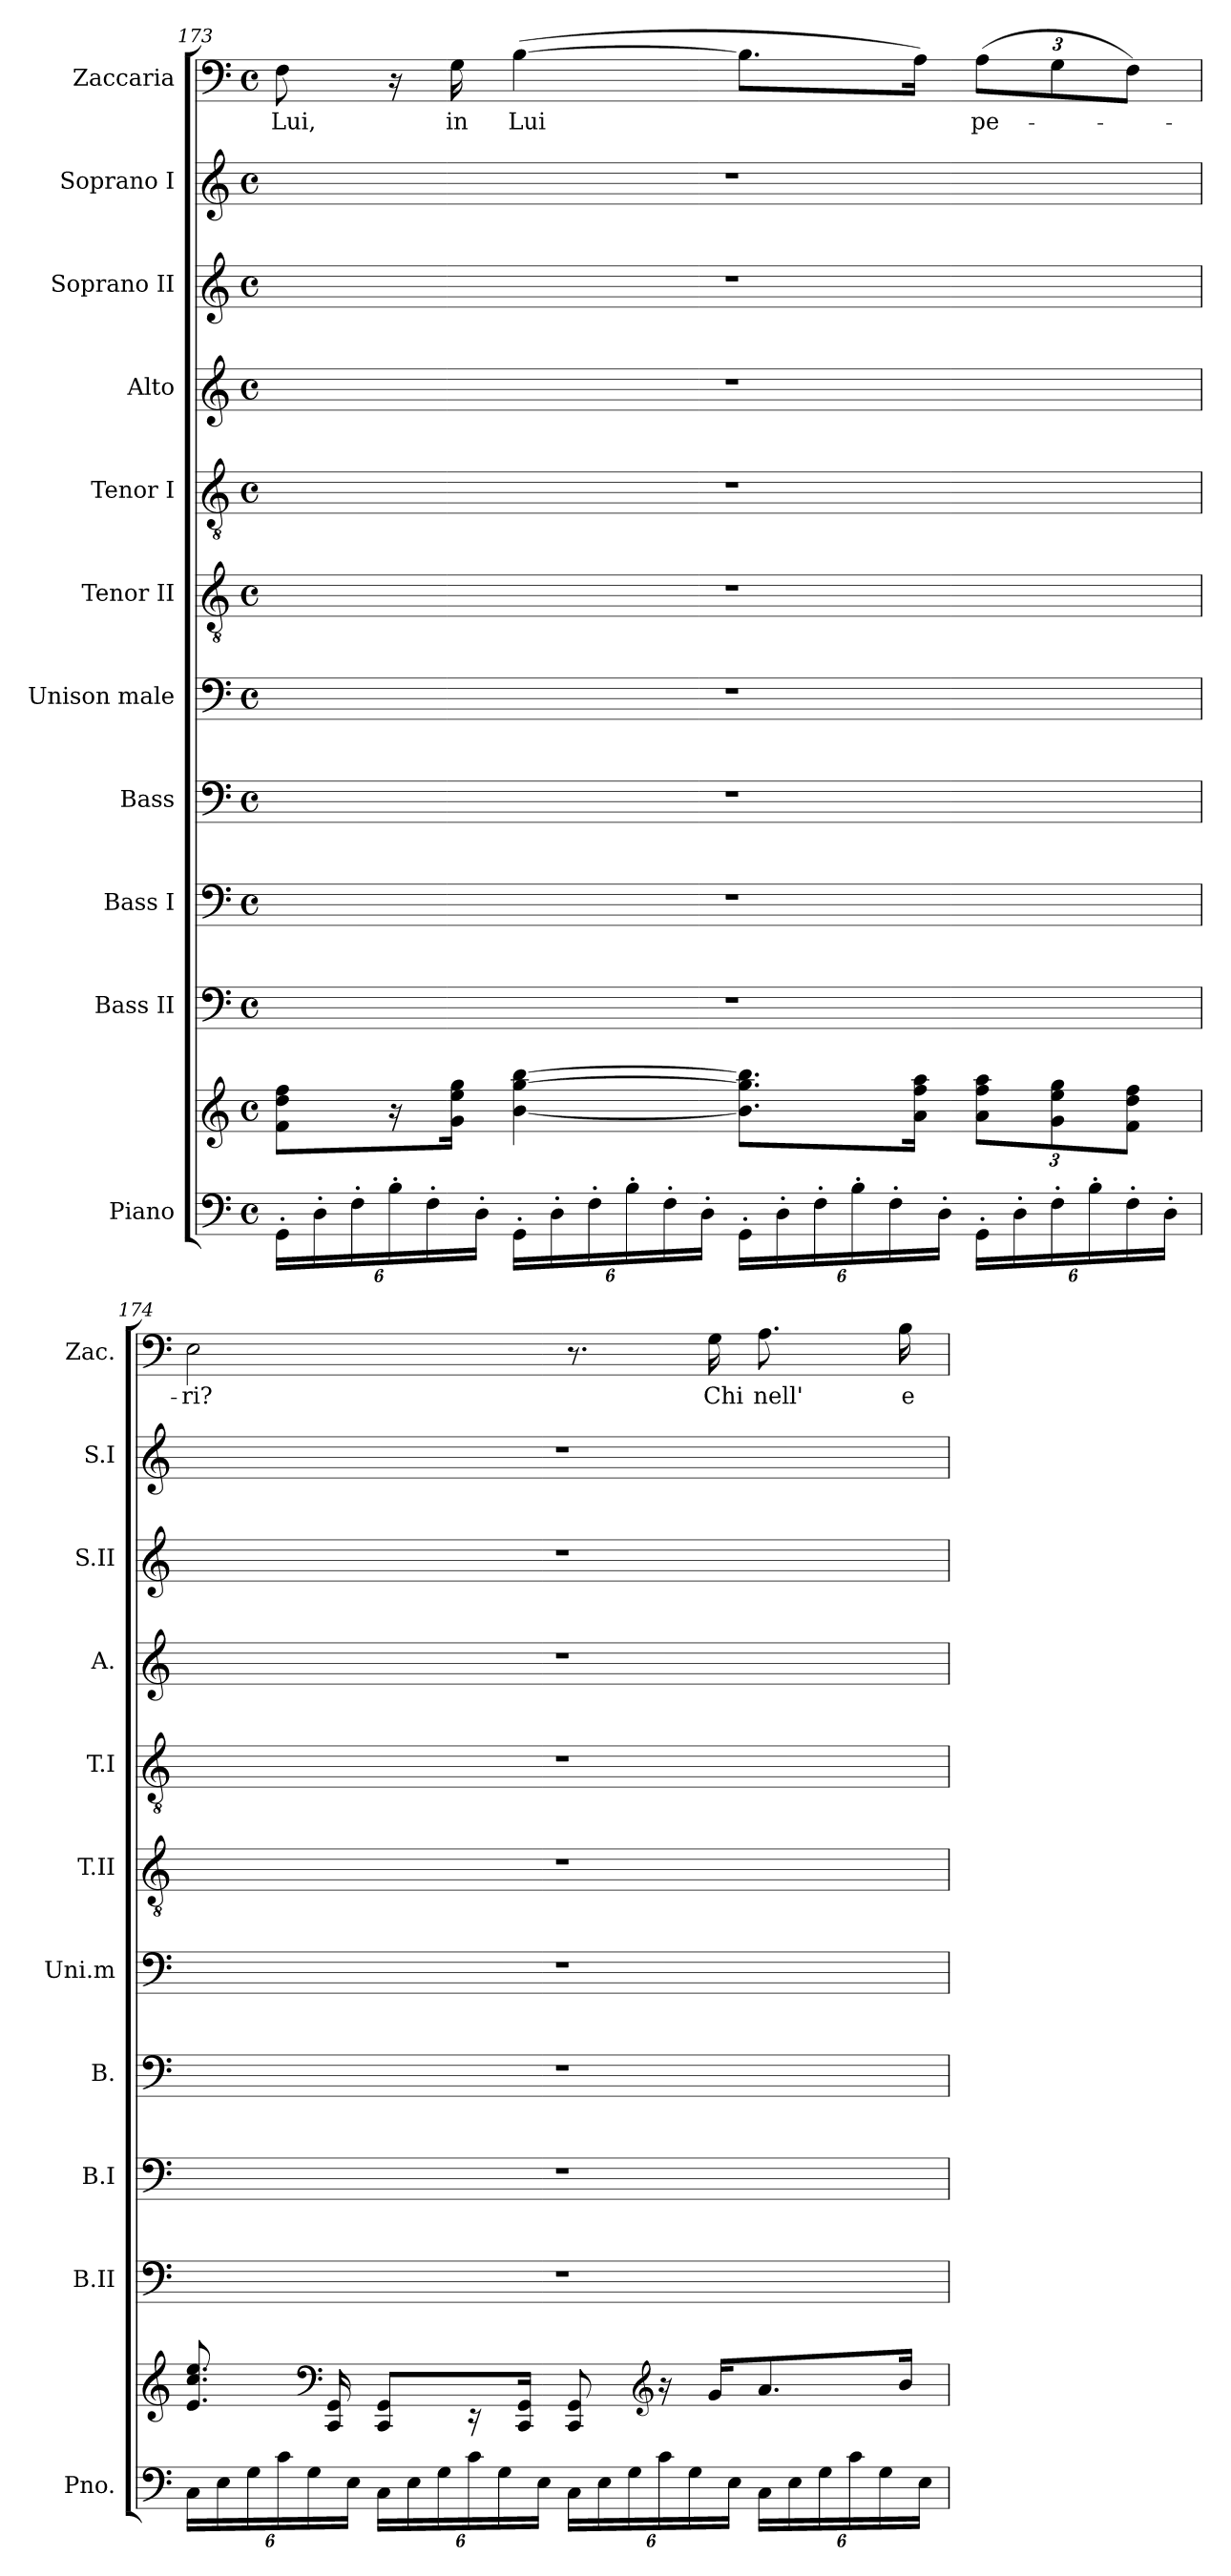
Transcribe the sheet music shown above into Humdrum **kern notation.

**kern	**kern	**kern	**kern	**kern	**kern	**kern	**kern	**kern	**kern	**kern	**kern	**text
*part11	*part11	*part10	*part9	*part8	*part7	*part6	*part5	*part4	*part3	*part2	*part1	*part1
*staff12	*staff11	*staff10	*staff9	*staff8	*staff7	*staff6	*staff5	*staff4	*staff3	*staff2	*staff1	*staff1
*I"Piano	*	*I"Bass II	*I"Bass I	*I"Bass	*I"Unison male	*I"Tenor II	*I"Tenor I	*I"Alto	*I"Soprano II	*I"Soprano I	*I"Zaccaria	*
*I'Pno.	*	*I'B.II	*I'B.I	*I'B.	*I'Uni.m	*I'T.II	*I'T.I	*I'A.	*I'S.II	*I'S.I	*I'Zac.	*
!!LO:LB:g=z
*clefF4	*clefG2	*clefF4	*clefF4	*clefF4	*clefF4	*clefGv2	*clefGv2	*clefG2	*clefG2	*clefG2	*clefF4	*
*k[]	*k[]	*k[]	*k[]	*k[]	*k[]	*k[]	*k[]	*k[]	*k[]	*k[]	*k[]	*
*M4/4	*M4/4	*M4/4	*M4/4	*M4/4	*M4/4	*M4/4	*M4/4	*M4/4	*M4/4	*M4/4	*M4/4	*
*met(c)	*met(c)	*met(c)	*met(c)	*met(c)	*met(c)	*met(c)	*met(c)	*met(c)	*met(c)	*met(c)	*met(c)	*
*Xbrackettup	*	*	*	*	*	*	*	*	*	*	*	*
=173	=173	=173	=173	=173	=173	=173	=173	=173	=173	=173	=173	=173
!	!	!	!	!	!	!	!	!	!	!	!	!LO:LY:b
24GG'\LL	8f\ 8dd\ 8ff\L	1r	1r	1r	1r	1r	1r	1r	1r	1r	8F\	Lui,
24D'\	.	.	.	.	.	.	.	.	.	.	.	.
24F'\	.	.	.	.	.	.	.	.	.	.	.	.
24B'\	16r	.	.	.	.	.	.	.	.	.	16r	.
24F'\	.	.	.	.	.	.	.	.	.	.	.	.
!	!	!	!	!	!	!	!	!	!	!	!	!LO:LY:b
.	16g\ 16ee\ 16gg\Jk	.	.	.	.	.	.	.	.	.	16G\	in
24D'\JJ	.	.	.	.	.	.	.	.	.	.	.	.
!	!	!	!	!	!	!	!	!	!	!	!	!LO:LY:b
24GG'\LL	[4b\ [4gg\ [4bb\	.	.	.	.	.	.	.	.	.	(>[4B\	Lui
24D'\	.	.	.	.	.	.	.	.	.	.	.	.
24F'\	.	.	.	.	.	.	.	.	.	.	.	.
24B'\	.	.	.	.	.	.	.	.	.	.	.	.
24F'\	.	.	.	.	.	.	.	.	.	.	.	.
24D'\JJ	.	.	.	.	.	.	.	.	.	.	.	.
24GG'\LL	8.b\] 8.gg\] 8.bb\]L	.	.	.	.	.	.	.	.	.	8.B\L]	.
24D'\	.	.	.	.	.	.	.	.	.	.	.	.
24F'\	.	.	.	.	.	.	.	.	.	.	.	.
24B'\	.	.	.	.	.	.	.	.	.	.	.	.
24F'\	.	.	.	.	.	.	.	.	.	.	.	.
.	16a\ 16ff\ 16aa\Jk	.	.	.	.	.	.	.	.	.	16A\Jk)	.
24D'\JJ	.	.	.	.	.	.	.	.	.	.	.	.
*	*Xbrackettup	*	*	*	*	*	*	*	*	*	*Xbrackettup	*
!	!	!	!	!	!	!	!	!	!	!	!	!LO:LY:b
24GG'\LL	12a\ 12ff\ 12aa\L	.	.	.	.	.	.	.	.	.	(>12A\L	pe-
24D'\	.	.	.	.	.	.	.	.	.	.	.	.
24F'\	12g\ 12ee\ 12gg\	.	.	.	.	.	.	.	.	.	12G\	.
24B'\	.	.	.	.	.	.	.	.	.	.	.	.
24F'\	12f\ 12dd\ 12ff\J	.	.	.	.	.	.	.	.	.	12F\J)	.
24D'\JJ	.	.	.	.	.	.	.	.	.	.	.	.
=174	=174	=174	=174	=174	=174	=174	=174	=174	=174	=174	=174	=174
!	!	!	!	!	!	!	!	!	!	!	!	!LO:LY:b
24C\LL	8.e/ 8.cc/ 8.ee/	1r	1r	1r	1r	1r	1r	1r	1r	1r	2E\	-ri?
24E\	.	.	.	.	.	.	.	.	.	.	.	.
24G\	.	.	.	.	.	.	.	.	.	.	.	.
24c\	.	.	.	.	.	.	.	.	.	.	.	.
24G\	.	.	.	.	.	.	.	.	.	.	.	.
*	*clefF4	*	*	*	*	*	*	*	*	*	*	*
.	16CC/ 16GG/	.	.	.	.	.	.	.	.	.	.	.
24E\JJ	.	.	.	.	.	.	.	.	.	.	.	.
24C\LL	8CC/ 8GG/L	.	.	.	.	.	.	.	.	.	.	.
24E\	.	.	.	.	.	.	.	.	.	.	.	.
24G\	.	.	.	.	.	.	.	.	.	.	.	.
24c\	16r	.	.	.	.	.	.	.	.	.	.	.
24G\	.	.	.	.	.	.	.	.	.	.	.	.
.	16CC/ 16GG/Jk	.	.	.	.	.	.	.	.	.	.	.
24E\JJ	.	.	.	.	.	.	.	.	.	.	.	.
24C\LL	8CC/ 8GG/	.	.	.	.	.	.	.	.	.	8.r	.
24E\	.	.	.	.	.	.	.	.	.	.	.	.
24G\	.	.	.	.	.	.	.	.	.	.	.	.
*	*clefG2	*	*	*	*	*	*	*	*	*	*	*
24c\	16r	.	.	.	.	.	.	.	.	.	.	.
24G\	.	.	.	.	.	.	.	.	.	.	.	.
!	!	!	!	!	!	!	!	!	!	!	!	!LO:LY:b
.	16g/KL	.	.	.	.	.	.	.	.	.	16G\	Chi
24E\JJ	.	.	.	.	.	.	.	.	.	.	.	.
!	!	!	!	!	!	!	!	!	!	!	!	!LO:LY:b
24C\LL	8.a/	.	.	.	.	.	.	.	.	.	8.A\	nell'
24E\	.	.	.	.	.	.	.	.	.	.	.	.
24G\	.	.	.	.	.	.	.	.	.	.	.	.
24c\	.	.	.	.	.	.	.	.	.	.	.	.
24G\	.	.	.	.	.	.	.	.	.	.	.	.
!	!	!	!	!	!	!	!	!	!	!	!	!LO:LY:b
.	16b/Jk	.	.	.	.	.	.	.	.	.	16B\	e-
24E\JJ	.	.	.	.	.	.	.	.	.	.	.	.
=	=	=	=	=	=	=	=	=	=	=	=	=
*-	*-	*-	*-	*-	*-	*-	*-	*-	*-	*-	*-	*-
